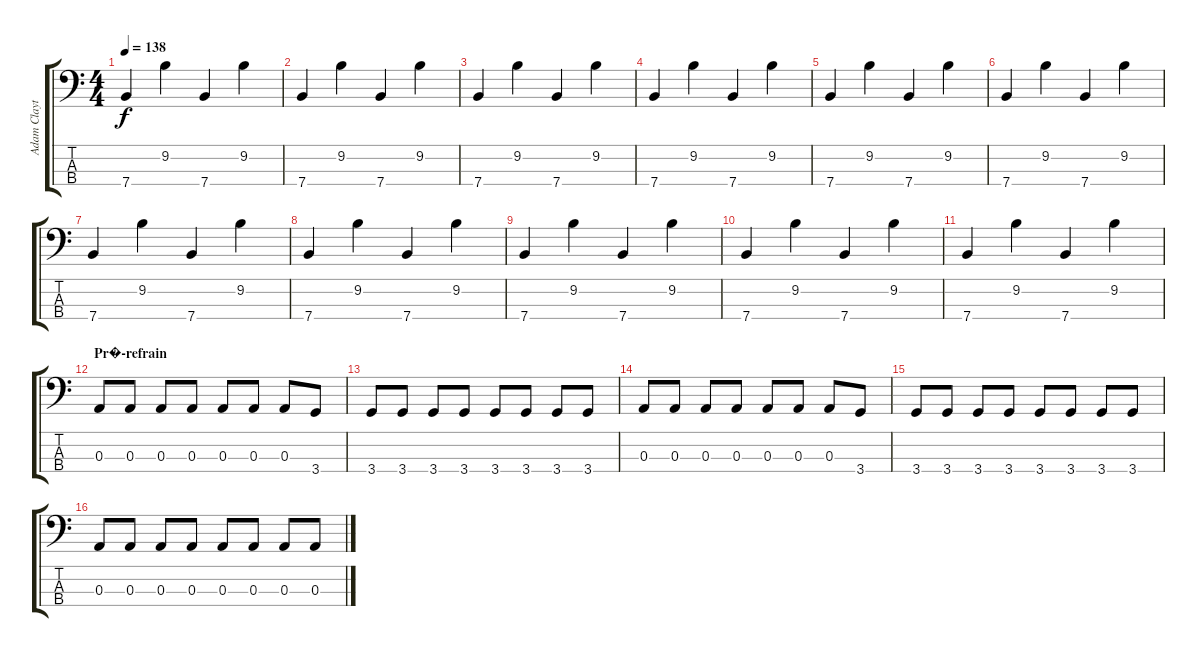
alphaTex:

\track ("Adam Clayton" "Adam Clayt") {instrument electricbassfinger}
\staff {score tabs}
\tuning (G2 D2 A1 E1) {hide}
\ts (4 4)
\tempo 138
\clef f4
\ks c
7.4.4{dy f} 9.2.4 7.4.4 9.2.4 |
7.4.4 9.2.4 7.4.4 9.2.4 |
7.4.4 9.2.4 7.4.4 9.2.4 |
7.4.4 9.2.4 7.4.4 9.2.4 |
7.4.4 9.2.4 7.4.4 9.2.4 |
7.4.4 9.2.4 7.4.4 9.2.4 |
7.4.4 9.2.4 7.4.4 9.2.4 |
7.4.4 9.2.4 7.4.4 9.2.4 |
7.4.4 9.2.4 7.4.4 9.2.4 |
7.4.4 9.2.4 7.4.4 9.2.4 |
7.4.4 9.2.4 7.4.4 9.2.4 |
\section ("" "Pr�-refrain")
0.3.8 0.3.8 0.3.8 0.3.8 0.3.8 0.3.8 0.3.8 3.4.8 |
3.4.8 3.4.8 3.4.8 3.4.8 3.4.8 3.4.8 3.4.8 3.4.8 |
0.3.8 0.3.8 0.3.8 0.3.8 0.3.8 0.3.8 0.3.8 3.4.8 |
3.4.8 3.4.8 3.4.8 3.4.8 3.4.8 3.4.8 3.4.8 3.4.8 |
0.3.8 0.3.8 0.3.8 0.3.8 0.3.8 0.3.8 0.3.8 0.3.8
